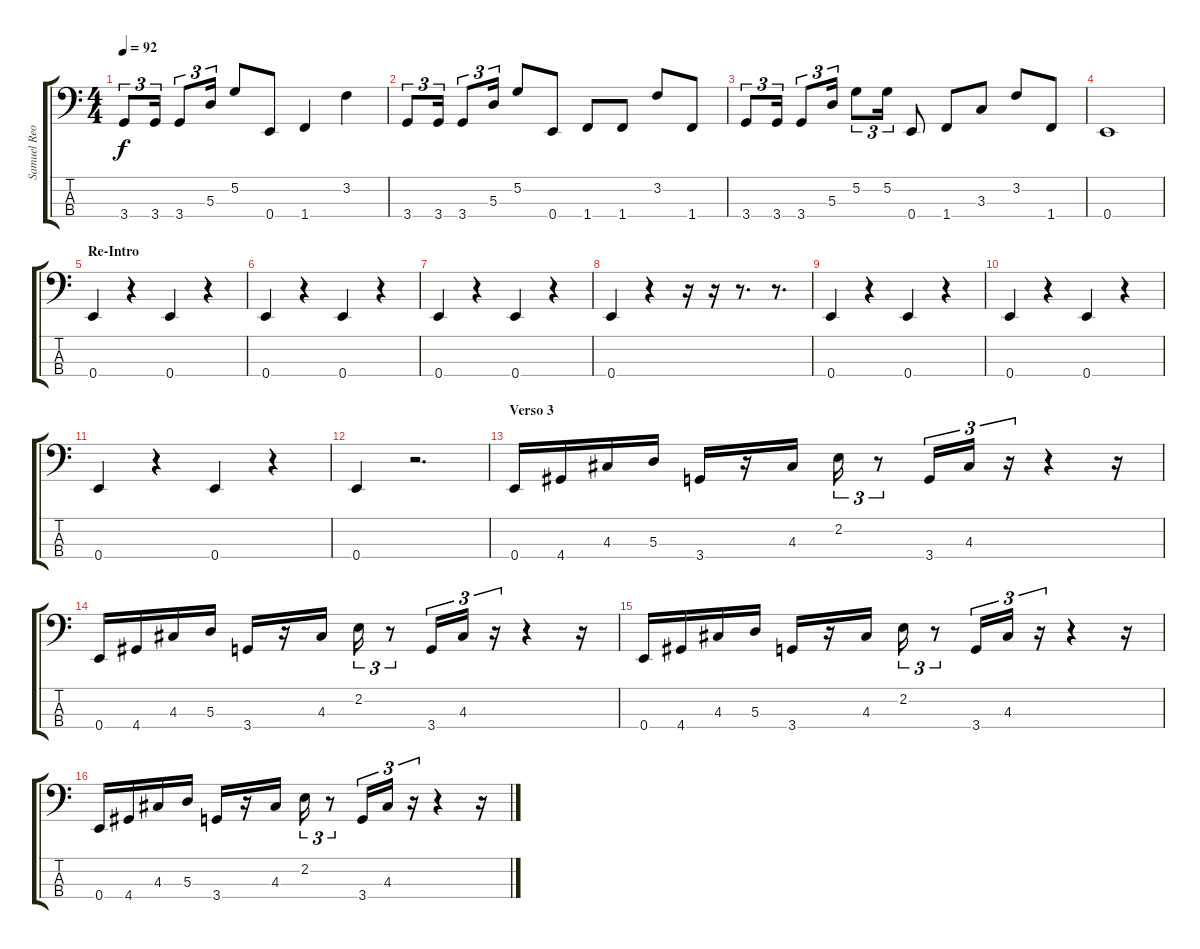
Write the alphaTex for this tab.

\track ("Samuel Reoli" "Samuel Reo") {instrument electricbassfinger}
\staff {score tabs}
\tuning (G2 D2 A1 E1) {hide}
\ts (4 4)
\tempo 92
\clef f4
\ks c
3.4.8{tu (3 2) dy f instrument slapbass1} 3.4.16{tu (3 2)} 3.4.8{tu (3 2)} 5.3.16{tu (3 2)} 5.2.8 0.4.8 1.4.4 3.2.4 |
3.4.8{tu (3 2)} 3.4.16{tu (3 2)} 3.4.8{tu (3 2)} 5.3.16{tu (3 2)} 5.2.8 0.4.8 1.4.8 1.4.8 3.2.8 1.4.8 |
3.4.8{tu (3 2)} 3.4.16{tu (3 2)} 3.4.8{tu (3 2)} 5.3.16{tu (3 2)} 5.2.8{tu (3 2)} 5.2.16{tu (3 2)} 0.4.8 1.4.8 3.3.8 3.2.8 1.4.8 |
0.4.1 |
\section ("" "Re-Intro")
0.4.4{instrument electricbassfinger} r.4 0.4.4 r.4 |
0.4.4 r.4 0.4.4 r.4 |
0.4.4 r.4 0.4.4 r.4 |
0.4.4 r.4 r.16 r.16 r.8{d} r.8{d} |
0.4.4 r.4 0.4.4 r.4 |
0.4.4 r.4 0.4.4 r.4 |
0.4.4 r.4 0.4.4 r.4 |
0.4.4 r.2{d} |
\section ("" "Verso 3")
0.4.16 4.4.16 4.3.16 5.3.16 3.4.16 r.16 4.3.16 2.2.16{tu (3 2)} r.8{tu (3 2)} 3.4.16{tu (3 2)} 4.3.16{tu (3 2)} r.16{tu (3 2)} r.4 r.16 |
0.4.16 4.4.16 4.3.16 5.3.16 3.4.16 r.16 4.3.16 2.2.16{tu (3 2)} r.8{tu (3 2)} 3.4.16{tu (3 2)} 4.3.16{tu (3 2)} r.16{tu (3 2)} r.4 r.16 |
0.4.16 4.4.16 4.3.16 5.3.16 3.4.16 r.16 4.3.16 2.2.16{tu (3 2)} r.8{tu (3 2)} 3.4.16{tu (3 2)} 4.3.16{tu (3 2)} r.16{tu (3 2)} r.4 r.16 |
0.4.16 4.4.16 4.3.16 5.3.16 3.4.16 r.16 4.3.16 2.2.16{tu (3 2)} r.8{tu (3 2)} 3.4.16{tu (3 2)} 4.3.16{tu (3 2)} r.16{tu (3 2)} r.4 r.16
